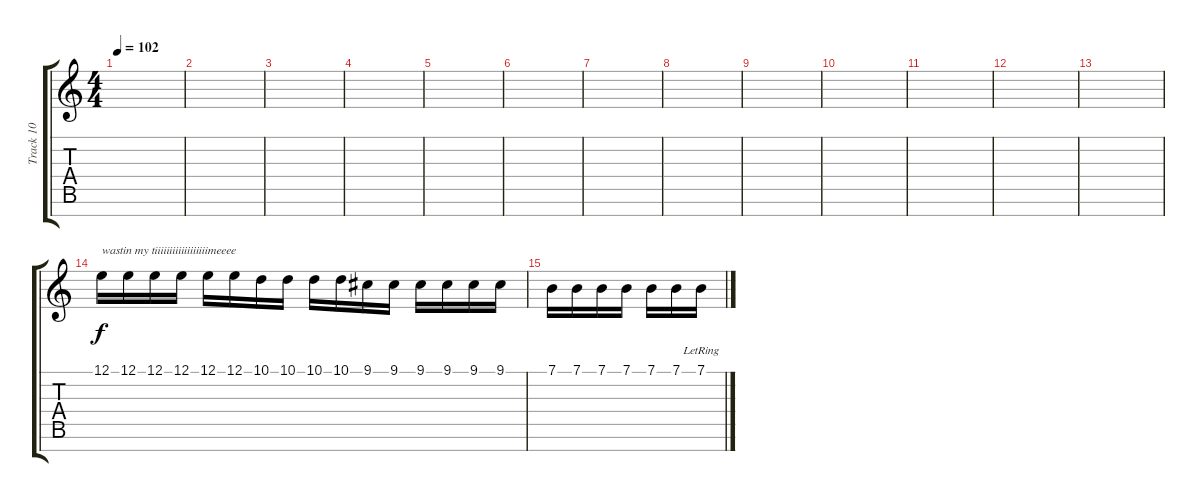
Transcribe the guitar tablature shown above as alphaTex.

\track ("Track 10" "Track 10") {instrument lead8bassandlead}
\staff {score tabs}
\tuning (E4 B3 G3 D3 A2 E2 B1) {hide}
\ts (4 4)
\tempo 102
\clef g2
\ks c
|
|
|
|
|
|
|
|
|
|
|
|
|
12.1.16{txt "wastin my tiiiiiiiiiiiiiiiiiimeeee"} 12.1.16 12.1.16 12.1.16 12.1.16 12.1.16 10.1.16 10.1.16 10.1.16 10.1.16 9.1.16 9.1.16 9.1.16 9.1.16 9.1.16 9.1.16 |
7.1.16 7.1.16 7.1.16 7.1.16 7.1.16 7.1.16 7.1{lr}.16
